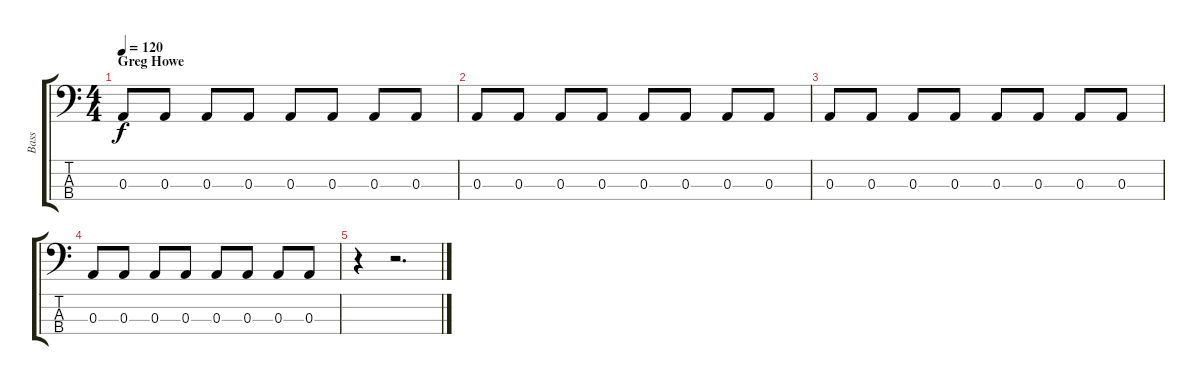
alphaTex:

\track ("Bass" "Bass") {instrument electricbassfinger}
\staff {score tabs}
\tuning (G2 D2 A1 E1) {hide}
\ts (4 4)
\section ("" "Greg Howe")
\tempo 120
\clef f4
\ks c
0.3.8{dy f instrument electricbassfinger} 0.3.8 0.3.8 0.3.8 0.3.8 0.3.8 0.3.8 0.3.8 |
0.3.8 0.3.8 0.3.8 0.3.8 0.3.8 0.3.8 0.3.8 0.3.8 |
0.3.8 0.3.8 0.3.8 0.3.8 0.3.8 0.3.8 0.3.8 0.3.8 |
0.3.8 0.3.8 0.3.8 0.3.8 0.3.8 0.3.8 0.3.8 0.3.8 |
r.4 r.2{d}
